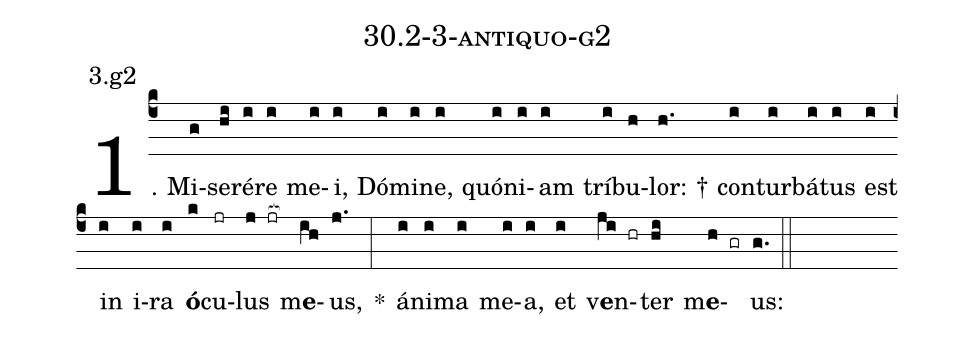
name: 30.2-3-antiquo-g2;
annotation: 3.g2;
%%
(c4)1. Mi(g)se(hi)ré(i)re(i) me(i)i,(i) Dó(i)mi(i)ne,(i) quón(i)i(i)am(i) trí(i)bu(h)lor: †(h.) con(i)tur(i)bá(i)tus(i) est(i) in(i) i(i)ra(i) <b>ó</b>(k)cu(jr)lus(j jr[ocb:1{]) m<b>e</b>(ih[ocb:0}])us,(j.) *(:) á(i)ni(i)ma(i) me(i)a,(i) et(i) v<b>e</b>n(ji hr)ter(hi) m<b>e</b>(h gr)us:(g.) (::)
